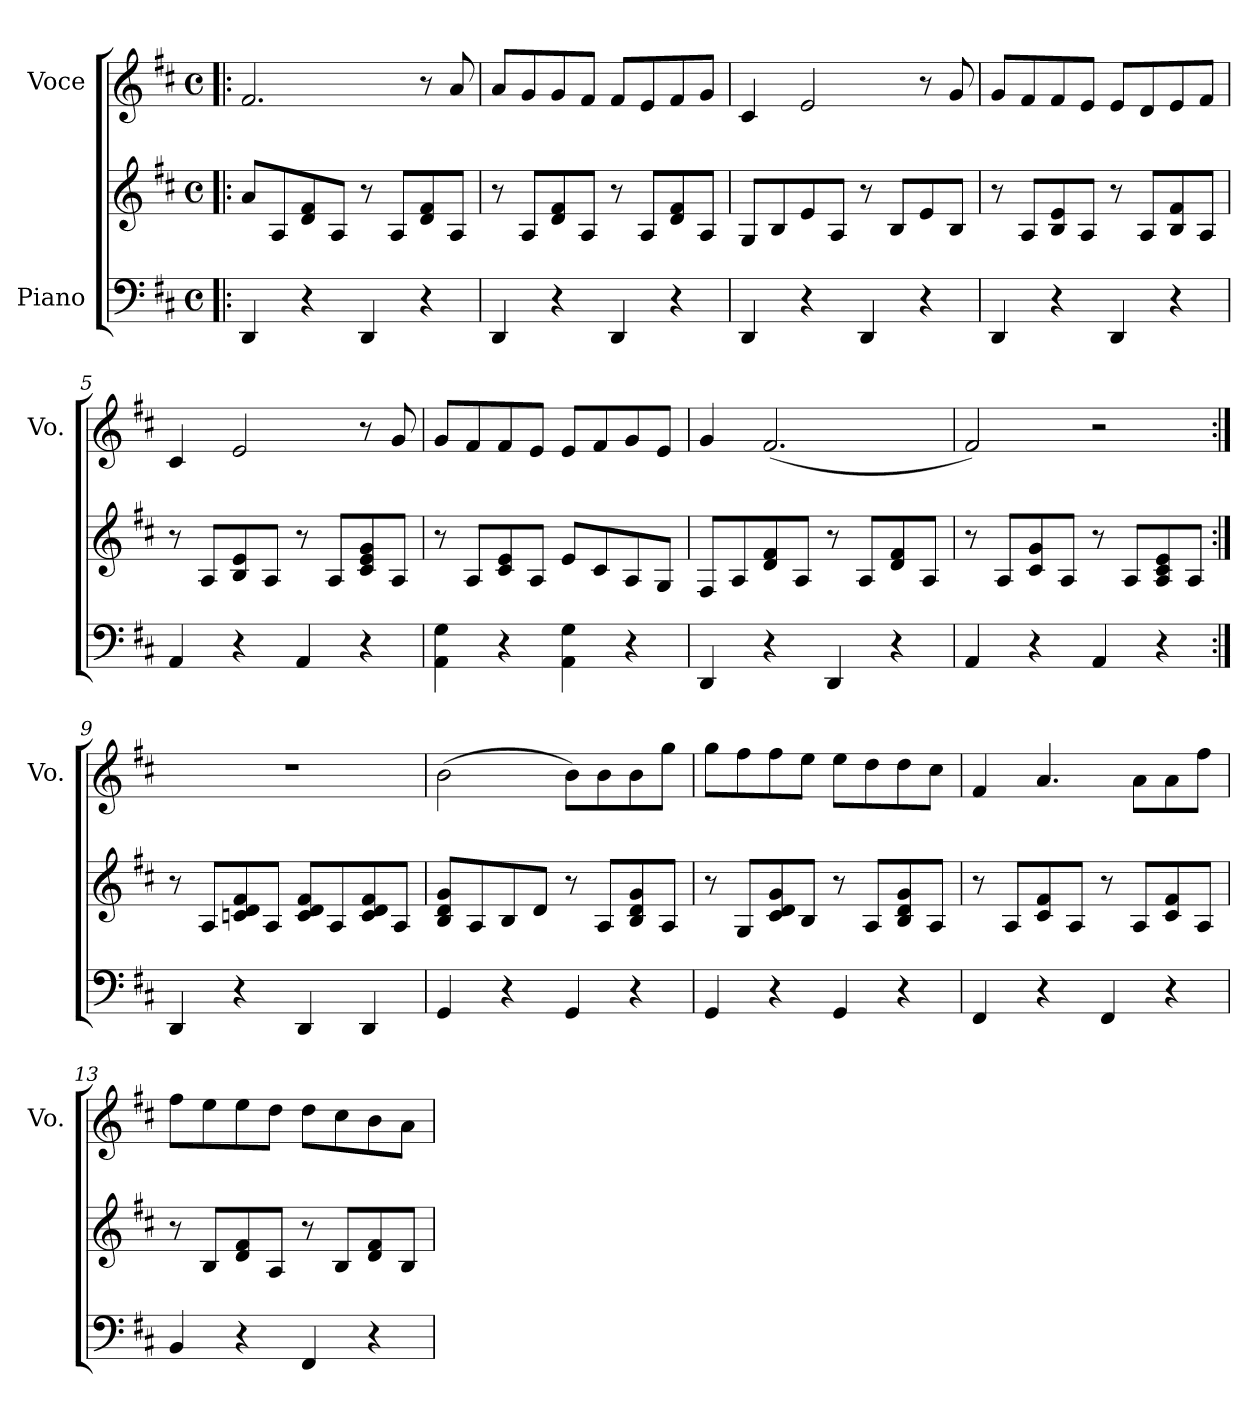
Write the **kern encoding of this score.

**kern	**kern	**kern
*part2	*part2	*part1
*staff3	*staff2	*staff1
*I"Piano	*	*I"Voce
*	*	*I'Vo.
*clefF4	*clefG2	*clefG2
*k[f#c#]	*k[f#c#]	*k[f#c#]
*M4/4	*M4/4	*M4/4
*met(c)	*met(c)	*met(c)
=1!|:	=1!|:	=1!|:
4DD/	8a/L	2.f#/
.	8A/	.
4r	8d/ 8f#/	.
.	8A/J	.
4DD/	8r	.
.	8A/L	.
4r	8d/ 8f#/	8r
.	8A/J	8a/
=2	=2	=2
4DD/	8r	8a/L
.	8A/L	8g/
4r	8d/ 8f#/	8g/
.	8A/J	8f#/J
4DD/	8r	8f#/L
.	8A/L	8e/
4r	8d/ 8f#/	8f#/
.	8A/J	8g/J
!!LO:LB:g=z
=3	=3	=3
4DD/	8G/L	4c#/
.	8B/	.
4r	8e/	2e/
.	8A/J	.
4DD/	8r	.
.	8B/L	.
4r	8e/	8r
.	8B/J	8g/
=4	=4	=4
4DD/	8r	8g/L
.	8A/L	8f#/
4r	8B/ 8e/	8f#/
.	8A/J	8e/J
4DD/	8r	8e/L
.	8A/L	8d/
4r	8B/ 8f#/	8e/
.	8A/J	8f#/J
=5	=5	=5
4AA/	8r	4c#/
.	8A/L	.
4r	8B/ 8e/	2e/
.	8A/J	.
4AA/	8r	.
.	8A/L	.
4r	8c#/ 8e/ 8g/	8r
.	8A/J	8g/
!!LO:LB:g=z
=6	=6	=6
4AA\ 4G\	8r	8g/L
.	8A/L	8f#/
4r	8c#/ 8e/	8f#/
.	8A/J	8e/J
4AA\ 4G\	8e/L	8e/L
.	8c#/	8f#/
4r	8A/	8g/
.	8G/J	8e/J
=7	=7	=7
4DD/	8F#/L	4g/
.	8A/	.
4r	8d/ 8f#/	(<2.f#/
.	8A/J	.
4DD/	8r	.
.	8A/L	.
4r	8d/ 8f#/	.
.	8A/J	.
=8	=8	=8
4AA/	8r	2f#/)
.	8A/L	.
4r	8c#/ 8g/	.
.	8A/J	.
4AA/	8r	2r
.	8A/L	.
4r	8A/ 8c#/ 8e/	.
.	8A/J	.
!!LO:LB:g=z
=9:|!	=9:|!	=9:|!
4DD/	8r	1r
.	8A/L	.
4r	8cn/ 8d/ 8f#/	.
.	8A/J	.
4DD/	8c/ 8d/ 8f#/L	.
.	8A/	.
4DD/	8c/ 8d/ 8f#/	.
.	8A/J	.
=10	=10	=10
4GG/	8B/ 8d/ 8g/L	(>2b\
.	8A/	.
4r	8B/	.
.	8d/J	.
4GG/	8r	8b\L)
.	8A/L	8b\
4r	8B/ 8d/ 8g/	8b\
.	8A/J	8gg\J
=11	=11	=11
4GG/	8r	8gg\L
.	8G/L	8ff#\
4r	8c#/ 8d/ 8g/	8ff#\
.	8B/J	8ee\J
4GG/	8r	8ee\L
.	8A/L	8dd\
4r	8B/ 8d/ 8g/	8dd\
.	8A/J	8cc#\J
!!LO:PB:g=z
=12	=12	=12
4FF#/	8r	4f#/
.	8A/L	.
4r	8c#/ 8f#/	4.a/
.	8A/J	.
4FF#/	8r	.
.	8A/L	8a\L
4r	8c#/ 8f#/	8a\
.	8A/J	8ff#\J
=13	=13	=13
4BB/	8r	8ff#\L
.	8B/L	8ee\
4r	8d/ 8f#/	8ee\
.	8A/J	8dd\J
4FF#/	8r	8dd\L
.	8B/L	8cc#\
4r	8d/ 8f#/	8b\
.	8B/J	8a\J
=	=	=
*-	*-	*-
